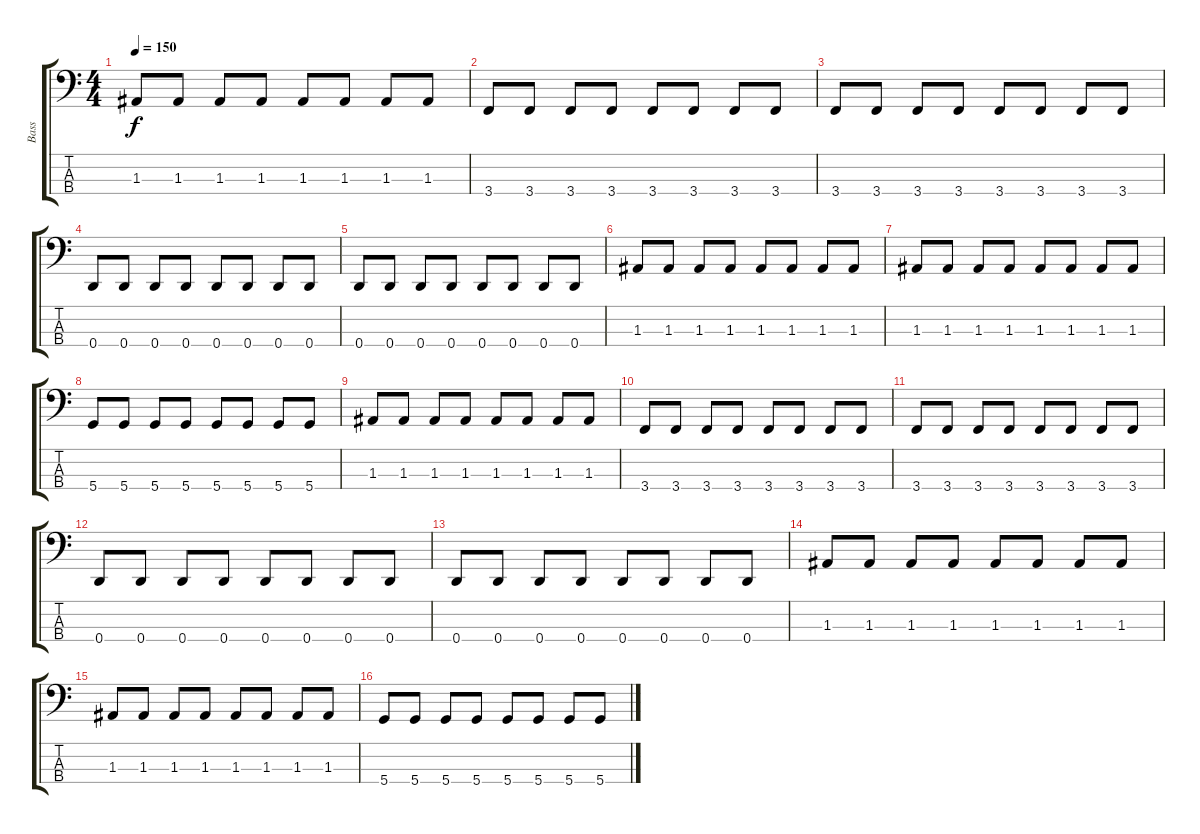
\track ("Bass" "Bass") {instrument electricbassfinger}
\staff {score tabs}
\tuning (G2 D2 A1 D1) {hide}
\ts (4 4)
\tempo 150
\clef f4
\ks c
1.3.8{dy f} 1.3.8 1.3.8 1.3.8 1.3.8 1.3.8 1.3.8 1.3.8 |
3.4.8 3.4.8 3.4.8 3.4.8 3.4.8 3.4.8 3.4.8 3.4.8 |
3.4.8 3.4.8 3.4.8 3.4.8 3.4.8 3.4.8 3.4.8 3.4.8 |
0.4.8 0.4.8 0.4.8 0.4.8 0.4.8 0.4.8 0.4.8 0.4.8 |
0.4.8 0.4.8 0.4.8 0.4.8 0.4.8 0.4.8 0.4.8 0.4.8 |
1.3.8 1.3.8 1.3.8 1.3.8 1.3.8 1.3.8 1.3.8 1.3.8 |
1.3.8 1.3.8 1.3.8 1.3.8 1.3.8 1.3.8 1.3.8 1.3.8 |
5.4.8 5.4.8 5.4.8 5.4.8 5.4.8 5.4.8 5.4.8 5.4.8 |
1.3.8 1.3.8 1.3.8 1.3.8 1.3.8 1.3.8 1.3.8 1.3.8 |
3.4.8 3.4.8 3.4.8 3.4.8 3.4.8 3.4.8 3.4.8 3.4.8 |
3.4.8 3.4.8 3.4.8 3.4.8 3.4.8 3.4.8 3.4.8 3.4.8 |
0.4.8 0.4.8 0.4.8 0.4.8 0.4.8 0.4.8 0.4.8 0.4.8 |
0.4.8 0.4.8 0.4.8 0.4.8 0.4.8 0.4.8 0.4.8 0.4.8 |
1.3.8 1.3.8 1.3.8 1.3.8 1.3.8 1.3.8 1.3.8 1.3.8 |
1.3.8 1.3.8 1.3.8 1.3.8 1.3.8 1.3.8 1.3.8 1.3.8 |
5.4.8 5.4.8 5.4.8 5.4.8 5.4.8 5.4.8 5.4.8 5.4.8
